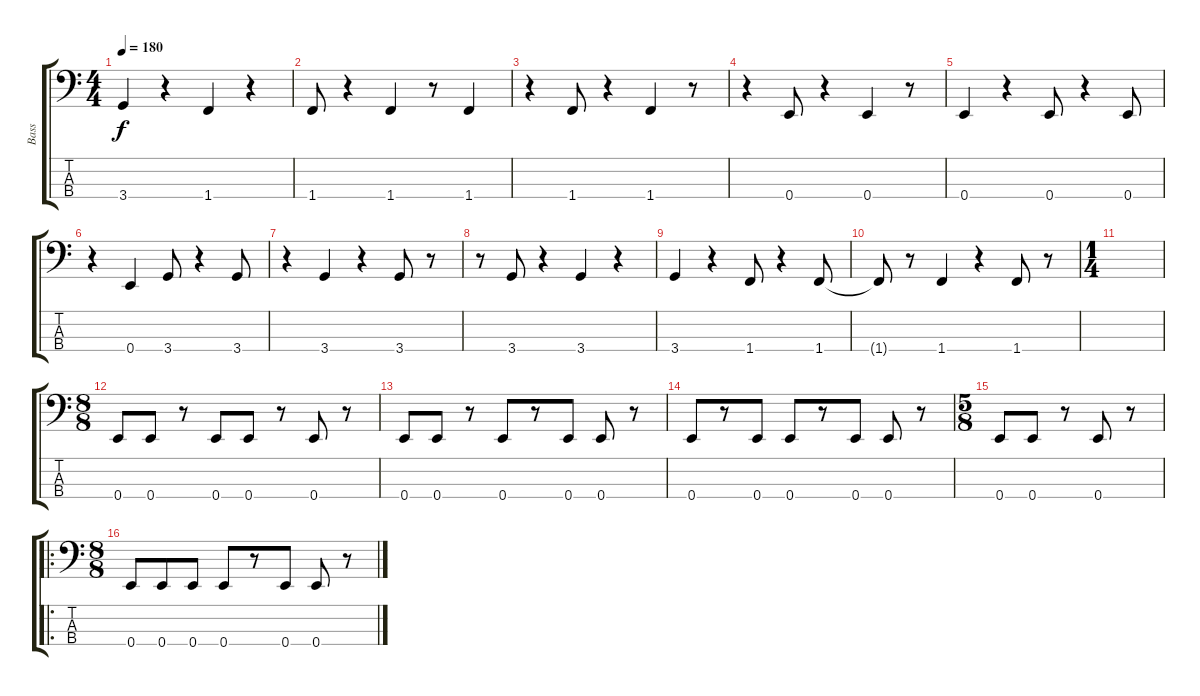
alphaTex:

\track ("Bass" "Bass") {instrument electricbassfinger}
\staff {score tabs}
\tuning (G2 D2 A1 E1) {hide}
\ts (4 4)
\tempo 180
\clef f4
\ks c
3.4.4{dy f} r.4 1.4.4 r.4 |
1.4.8 r.4 1.4.4 r.8 1.4.4 |
r.4 1.4.8 r.4 1.4.4 r.8 |
r.4 0.4.8 r.4 0.4.4 r.8 |
0.4.4 r.4 0.4.8 r.4 0.4.8 |
r.4 0.4.4 3.4.8 r.4 3.4.8 |
r.4 3.4.4 r.4 3.4.8 r.8 |
r.8 3.4.8 r.4 3.4.4 r.4 |
3.4.4 r.4 1.4.8 r.4 1.4.8 |
1.4{t}.8 r.8 1.4.4 r.4 1.4.8 r.8 |
\ts (1 4)
|
\ts (8 8)
0.4.8 0.4.8 r.8 0.4.8 0.4.8 r.8 0.4.8 r.8 |
0.4.8 0.4.8 r.8 0.4.8 r.8 0.4.8 0.4.8 r.8 |
0.4.8 r.8 0.4.8 0.4.8 r.8 0.4.8 0.4.8 r.8 |
\ts (5 8)
0.4.8 0.4.8 r.8 0.4.8 r.8 |
\ro
\ts (8 8)
0.4.8 0.4.8 0.4.8 0.4.8 r.8 0.4.8 0.4.8 r.8
